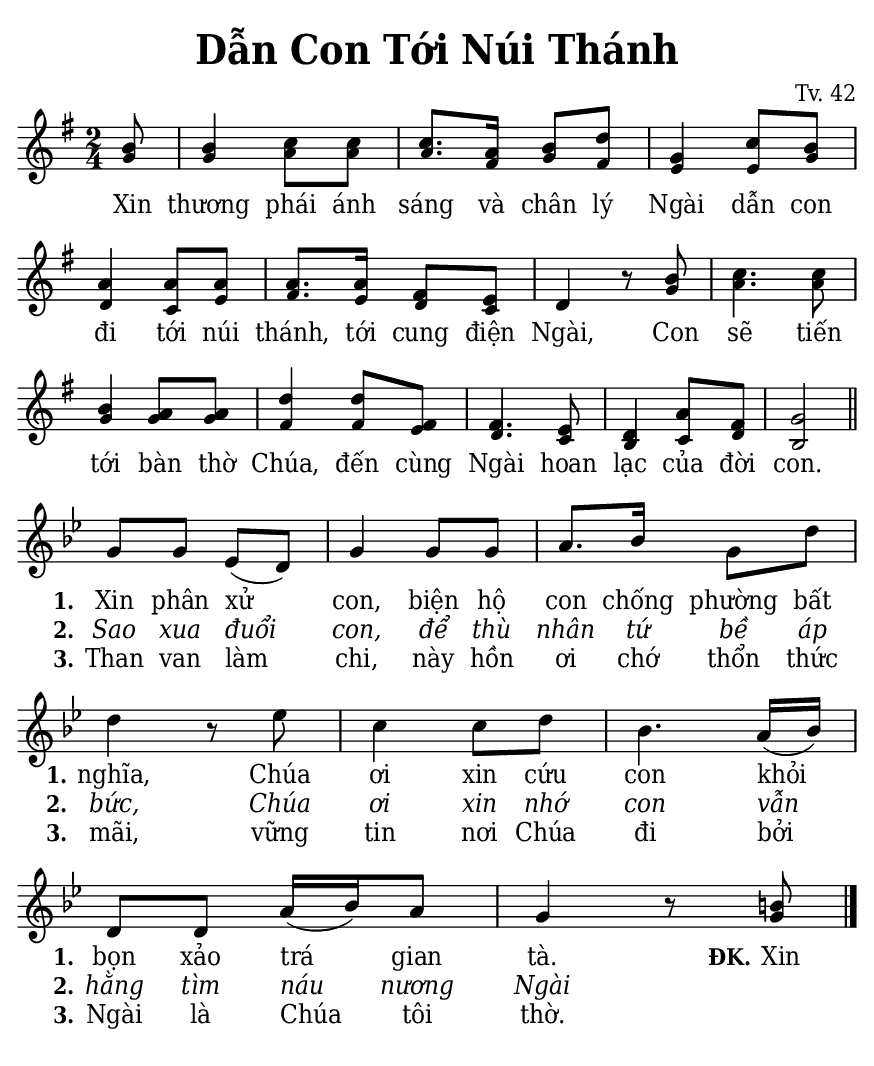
% Cài đặt chung\
\version "2.22.1"
\include "english.ly"

\header {
  title = \markup { \fontsize #1 "Dẫn Con Tới Núi Thánh" }
  composer = "Tv. 42"
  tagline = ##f
}

% Nhạc phiên khúc
nhacPhienKhucSop = \relative c'' {
  \partial 8 b8 |
  b4 c8 c |
  c8. a16 b8 d |
  g,4 c8 b |
  a4 a8 a |
  a8. a16 fs8 e |
  d4 r8 b' |
  c4. c8 |
  b4 a8 a |
  d4 d8 fs, |
  fs4. e8 |
  d4 a'8 fs |
  g2 \bar "||" \break
  
  \set Staff.printKeyCancellation = ##f
  \set Staff.explicitKeySignatureVisibility = #end-of-line-invisible
  \key bf \major
  g8 g ef (d) |
  g4 g8 g |
  a8. bf16 g8 d' |
  d4 r8 ef |
  c4 c8 d |
  bf4. a16 (bf) |
  d,8 d a'16 (bf) a8 |
  g4 r8 <b! g> \bar "|."
}

nhacPhienKhucAlto = \relative c'' {
  g8 |
  g4 a8 a |
  a8. fs16 g8 fs |
  e4 e8 g |
  d4 c8 e |
  fs8. e16 d8 c |
  d4 r8 g |
  a4. a8 |
  g4 g8 g |
  fs4 fs8 e |
  d4. c8 |
  b4 c8 d |
  b2
}

% Lời phiên khúc
loiPhienKhucSop = \lyrics {
  %\set stanza = "ĐK:"
  Xin thương phái ánh sáng và chân lý Ngài
  dẫn con đi tới núi thánh,
  tới cung điện Ngài,
  Con sẽ tiến tới bàn thờ Chúa,
  đến cùng Ngài hoan lạc của đời con.
  <<
    {
      \set stanza = "1."
      Xin phân xử con,
      biện hộ con chống phường bất nghĩa,
      Chúa ơi xin cứu con khỏi bọn xảo trá gian tà.
      \set stanza = "ĐK."
      Xin
    }
    \new Lyrics {
	    \set associatedVoice = "beSop"
	    \set stanza = "2."
      \override Lyrics.LyricText.font-shape = #'italic
	    Sao xua đuổi con, để thù nhân tứ bề áp bức,
	    Chúa ơi xin nhớ con vẫn hằng tìm náu nương Ngài
    }
    \new Lyrics {
	    \set associatedVoice = "beSop"
	    \set stanza = "3."
	    Than van làm chi, này hồn ơi chớ thổn thức mãi,
	    vững tin nơi Chúa đi bởi Ngài là Chúa tôi thờ.
    }
  >>
}

% Dàn trang
\paper {
  #(set-paper-size "a5")
  top-margin = 3\mm
  bottom-margin = 3\mm
  left-margin = 3\mm
  right-margin = 3\mm
  indent = #0
  #(define fonts
	 (make-pango-font-tree "Deja Vu Serif Condensed"
	 		       "Deja Vu Serif Condensed"
			       "Deja Vu Serif Condensed"
			       (/ 20 20)))
  print-page-number = ##f
  system-system-spacing = #'((basic-distance . 0.1) (padding . 2.5))
}

TongNhip = {
  \key g \major \time 2/4
  \set Timing.beamExceptions = #'()
  \set Timing.baseMoment = #(ly:make-moment 1/4)
}

% mã nguồn cho những chức năng chưa hỗ trợ trong phiên bản lilypond hiện tại
% cung cấp bởi cộng đồng lilypond khi gửi email đến lilypond-user@gnu.org
% Đổi kích thước nốt cho bè phụ
notBePhu =
#(define-music-function (font-size music) (number? ly:music?)
   (for-some-music
     (lambda (m)
       (if (music-is-of-type? m 'rhythmic-event)
           (begin
             (set! (ly:music-property m 'tweaks)
                   (cons `(font-size . ,font-size)
                         (ly:music-property m 'tweaks)))
             #t)
           #f))
     music)
   music)

% in số phiên khúc trên mỗi dòng
#(define (add-grob-definition grob-name grob-entry)
    (set! all-grob-descriptions
          (cons ((@@ (lily) completize-grob-entry)
                 (cons grob-name grob-entry))
                all-grob-descriptions)))

#(add-grob-definition
   'StanzaNumberSpanner
   `((direction . ,LEFT)
     (font-series . bold)
     (padding . 1)
     (side-axis . ,X)
     (stencil . ,ly:text-interface::print)
     (X-offset . ,ly:side-position-interface::x-aligned-side)
     (Y-extent . ,grob::always-Y-extent-from-stencil)
     (meta . ((class . Spanner)
              (interfaces . (font-interface
                             side-position-interface
                             stanza-number-interface
                             text-interface))))))

\layout {
   \context {
     \Global
     \grobdescriptions #all-grob-descriptions
   }
   \context {
     \Score
     \remove Stanza_number_align_engraver
     \consists
       #(lambda (context)
          (let ((texts '())
                (syllables '()))
            (make-engraver
             (acknowledgers
              ((stanza-number-interface engraver grob source-engraver)
                 (set! texts (cons grob texts)))
              ((lyric-syllable-interface engraver grob source-engraver)
                 (set! syllables (cons grob syllables))))
             ((stop-translation-timestep engraver)
                (for-each
                 (lambda (text)
                   (for-each
                    (lambda (syllable)
                      (ly:pointer-group-interface::add-grob text
'side-support-elements syllable))
                    syllables))
                 texts)
                (set! syllables '())))))
   }
   \context {
     \Lyrics
     \remove Stanza_number_engraver
     \consists
       #(lambda (context)
          (let ((text #f)
                (last-stanza #f))
            (make-engraver
             ((process-music engraver)
                (let ((stanza (ly:context-property context 'stanza #f)))
                  (if (and stanza (not (equal? stanza last-stanza)))
                      (let ((column (ly:context-property context
'currentCommandColumn)))
                        (set! last-stanza stanza)
                        (if text
                            (ly:spanner-set-bound! text RIGHT column))

                        (set! text (ly:engraver-make-grob engraver
'StanzaNumberSpanner '()))
                        (ly:grob-set-property! text 'text stanza)
                        (ly:spanner-set-bound! text LEFT column)))))
             ((finalize engraver)
                (if text
                    (let ((column (ly:context-property context
'currentCommandColumn)))
                      (ly:spanner-set-bound! text RIGHT column)))))))
     \override StanzaNumberSpanner.horizon-padding = 10000
   }
}
% kết thúc mã nguồn

\score {
  \new ChoirStaff <<
    \new Staff \with {
        \consists "Merge_rests_engraver"
        printPartCombineTexts = ##f
      }
      <<
      \new Voice \TongNhip \partCombine 
        \nhacPhienKhucSop
        \notBePhu -1 { \nhacPhienKhucAlto }
      \new NullVoice = beSop \nhacPhienKhucSop
      \new Lyrics \lyricsto beSop \loiPhienKhucSop
      >>
  >>
  \layout {
    \override Lyrics.LyricSpace.minimum-distance = #1.5
    \override Score.BarNumber.break-visibility = ##(#f #f #f)
    \override Score.SpacingSpanner.uniform-stretching = ##t
  } 
}
